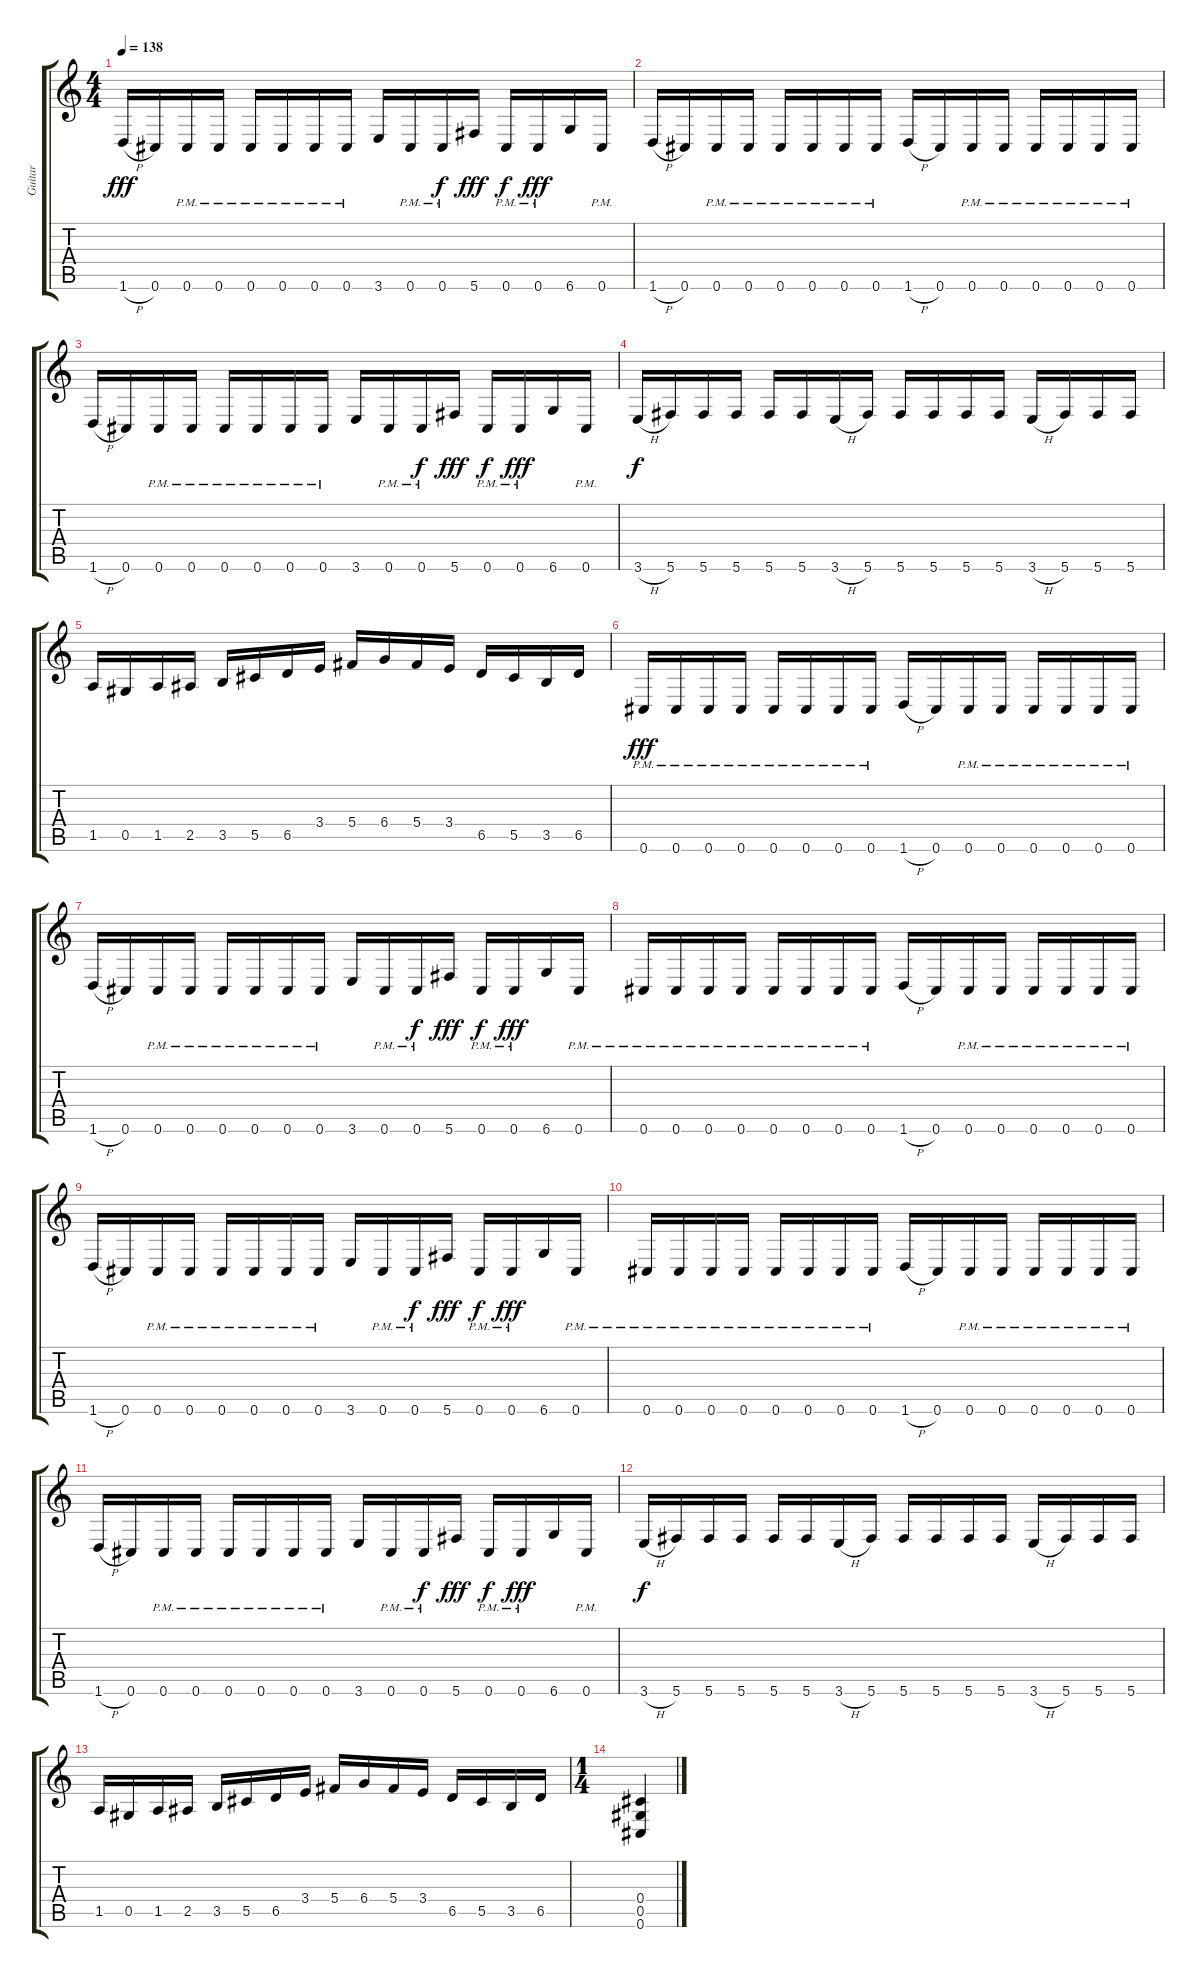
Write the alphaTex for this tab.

\track ("Guitar" "Guitar") {instrument overdrivenguitar}
\staff {score tabs}
\tuning (Eb4 Bb3 Gb3 Db3 Ab2 Db2) {hide}
\ts (4 4)
\tempo 138
\clef g2
\ks c
1.6{h}.16{dy fff} 0.6.16 0.6{pm}.16 0.6{pm}.16 0.6{pm}.16 0.6{pm}.16 0.6{pm}.16 0.6{pm}.16 3.6.16 0.6{pm}.16 0.6{pm}.16{dy f} 5.6.16{dy fff} 0.6{pm}.16{dy f} 0.6{pm}.16{dy fff} 6.6.16 0.6{pm}.16 |
1.6{h}.16 0.6.16 0.6{pm}.16 0.6{pm}.16 0.6{pm}.16 0.6{pm}.16 0.6{pm}.16 0.6{pm}.16 1.6{h}.16 0.6.16 0.6{pm}.16 0.6{pm}.16 0.6{pm}.16 0.6{pm}.16 0.6{pm}.16 0.6{pm}.16 |
1.6{h}.16 0.6.16 0.6{pm}.16 0.6{pm}.16 0.6{pm}.16 0.6{pm}.16 0.6{pm}.16 0.6{pm}.16 3.6.16 0.6{pm}.16 0.6{pm}.16{dy f} 5.6.16{dy fff} 0.6{pm}.16{dy f} 0.6{pm}.16{dy fff} 6.6.16 0.6{pm}.16 |
3.6{h}.16{dy f} 5.6.16 5.6.16 5.6.16 5.6.16 5.6.16 3.6{h}.16 5.6.16 5.6.16 5.6.16 5.6.16 5.6.16 3.6{h}.16 5.6.16 5.6.16 5.6.16 |
1.5.16 0.5.16 1.5.16 2.5.16 3.5.16 5.5.16 6.5.16 3.4.16 5.4.16 6.4.16 5.4.16 3.4.16 6.5.16 5.5.16 3.5.16 6.5.16 |
0.6{pm}.16{dy fff} 0.6{pm}.16 0.6{pm}.16 0.6{pm}.16 0.6{pm}.16 0.6{pm}.16 0.6{pm}.16 0.6{pm}.16 1.6{h}.16 0.6.16 0.6{pm}.16 0.6{pm}.16 0.6{pm}.16 0.6{pm}.16 0.6{pm}.16 0.6{pm}.16 |
1.6{h}.16 0.6.16 0.6{pm}.16 0.6{pm}.16 0.6{pm}.16 0.6{pm}.16 0.6{pm}.16 0.6{pm}.16 3.6.16 0.6{pm}.16 0.6{pm}.16{dy f} 5.6.16{dy fff} 0.6{pm}.16{dy f} 0.6{pm}.16{dy fff} 6.6.16 0.6{pm}.16 |
0.6{pm}.16 0.6{pm}.16 0.6{pm}.16 0.6{pm}.16 0.6{pm}.16 0.6{pm}.16 0.6{pm}.16 0.6{pm}.16 1.6{h}.16 0.6.16 0.6{pm}.16 0.6{pm}.16 0.6{pm}.16 0.6{pm}.16 0.6{pm}.16 0.6{pm}.16 |
1.6{h}.16 0.6.16 0.6{pm}.16 0.6{pm}.16 0.6{pm}.16 0.6{pm}.16 0.6{pm}.16 0.6{pm}.16 3.6.16 0.6{pm}.16 0.6{pm}.16{dy f} 5.6.16{dy fff} 0.6{pm}.16{dy f} 0.6{pm}.16{dy fff} 6.6.16 0.6{pm}.16 |
0.6{pm}.16 0.6{pm}.16 0.6{pm}.16 0.6{pm}.16 0.6{pm}.16 0.6{pm}.16 0.6{pm}.16 0.6{pm}.16 1.6{h}.16 0.6.16 0.6{pm}.16 0.6{pm}.16 0.6{pm}.16 0.6{pm}.16 0.6{pm}.16 0.6{pm}.16 |
1.6{h}.16 0.6.16 0.6{pm}.16 0.6{pm}.16 0.6{pm}.16 0.6{pm}.16 0.6{pm}.16 0.6{pm}.16 3.6.16 0.6{pm}.16 0.6{pm}.16{dy f} 5.6.16{dy fff} 0.6{pm}.16{dy f} 0.6{pm}.16{dy fff} 6.6.16 0.6{pm}.16 |
3.6{h}.16{dy f} 5.6.16 5.6.16 5.6.16 5.6.16 5.6.16 3.6{h}.16 5.6.16 5.6.16 5.6.16 5.6.16 5.6.16 3.6{h}.16 5.6.16 5.6.16 5.6.16 |
1.5.16 0.5.16 1.5.16 2.5.16 3.5.16 5.5.16 6.5.16 3.4.16 5.4.16 6.4.16 5.4.16 3.4.16 6.5.16 5.5.16 3.5.16 6.5.16 |
\ts (1 4)
(0.4 0.5 0.6).4
